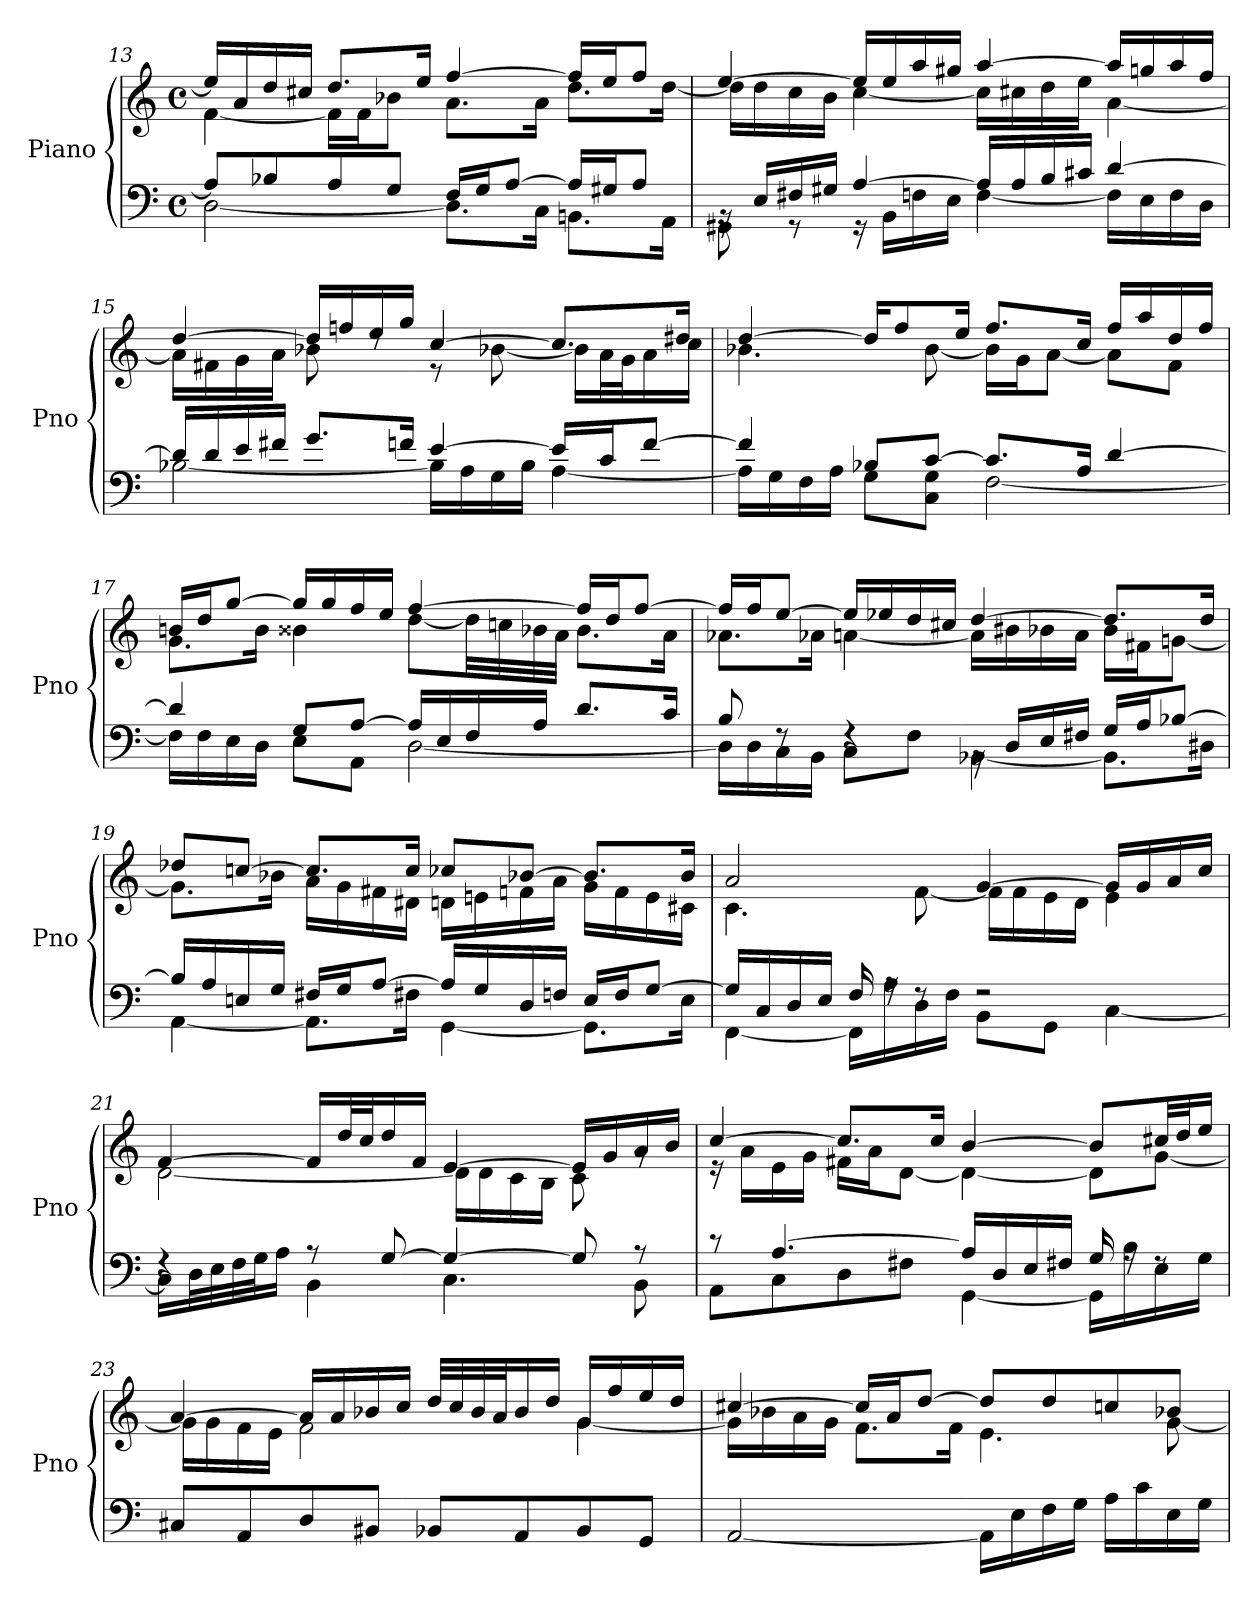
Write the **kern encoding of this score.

**kern	**kern
*part1	*part1
*staff2	*staff1
*I"Piano	*
*I'Pno	*
*clefF4	*clefG2
*k[]	*k[]
*M4/4	*M4/4
*met(c)	*met(c)
=13	=13
*^	*^
8A/L]	[2D\	16ee/LL]	[4f\
.	.	16a/	.
8B-X/	.	16dd/	.
.	.	16cc#X/JJ	.
8A/	.	8.dd/L	16f\LL]
.	.	.	16f\J
8G/J	.	.	8b-X\J
.	.	16ee/Jk	.
16F/LL	8.D\L]	[4ff/	8.a\L
16G/J	.	.	.
[8A/J	.	.	.
.	16C\Jk	.	16a\Jk
16A/LL]	8.BBn\L	16ff/LL]	8.dd\L
16G#X/J	.	16ee/J	.
8A/J	.	8ff/J	.
.	16AA\Jk	.	[16dd\Jk
!!LO:LB:g=z	!!
=14	=14	=14	=14
16rBB	8GG#X\	[4ee/	16dd\LL]
16E/LL	.	.	16dd\
16F#X/	8r	.	16cc\
16G#X/JJ	.	.	16b\JJ
[4A/	16r	16ee/LL]	[4cc\
.	16BB\LL	16ee/	.
.	16Fn\	16aa/	.
.	16E\JJ	16gg#X/JJ	.
16A/LL]	[4F\	[4aa/	16cc\LL]
16A/	.	.	16cc#X\
16B/	.	.	16dd\
16c#X/JJ	.	.	16ee\JJ
[4d/	16F\LL]	16aa/LL]	[4a\
.	16E\	16ggn/	.
.	16F\	16aa/	.
.	16D\JJ	16ff/JJ	.
=15	=15	=15	=15
16d/LL]	[2B-X\	[4dd/	16a\LL]
16d/	.	.	16f#X\
16e/	.	.	16g\
16f#X/JJ	.	.	16a\JJ
8.g/L	.	16dd/LL]	8b-X\
.	.	16ffn/	.
.	.	16ee/	8rdd
16fn/Jk	.	16gg/JJ	.
[4e/	16B-\LL]	[4cc/	8r
.	16A\	.	.
.	16G\	.	[8b-X\
.	16B-\JJ	.	.
16e/LL]	[4A\	8.cc/L]	16b-\LL]
16c/J	.	.	32a\L
.	.	.	32g\J
[8f/J	.	.	16a\
.	.	16dd#Xi/Jk	16cc\JJ
!!LO:LB:g=z	!!
=16	=16	=16	=16
4f/]	16A\LL]	[4dd/	4.b-X\
.	16G\	.	.
.	16F\	.	.
.	16A\JJ	.	.
8B-X/L	8G\L	16dd/KL]	.
.	.	8ff/	.
[8c/J	8C\ 8G\J	.	[8b-\
.	.	16ee/Jk	.
8.c/L]	[2F\	8.ff/L	16b-\LL]
.	.	.	16g\J
.	.	.	[8a\J
16A/Jk	.	16cc/Jk	.
[4d/	.	16ff/LL	8a\L]
.	.	16aa/	.
.	.	16dd/	8f\J
.	.	16ff/JJ	.
=17	=17	=17	=17
4d/]	16F\LL]	16bn/LL	8.g\L
.	16F\	16dd/J	.
.	16E\	[8gg/J	.
.	16D\JJ	.	16b\Jk
8G/L	8E\L	16gg/LL]	4b##Xi\
.	.	16gg/	.
[8A/J	8AA\J	16ff/	.
.	.	16ee/JJ	.
16A/LL]	[2D\	[4ff/	[8dd\L
16E/	.	.	.
16F/	.	.	32dd\LL]
.	.	.	32ccn\
16A/JJ	.	.	32b-X\
.	.	.	32a\JJJ
8.d/L	.	16ff/LL]	8.b-\L
.	.	16dd/J	.
.	.	[8ff/J	.
16c/Jk	.	.	16a\Jk
!!LO:LB:g=z	!!
=18	=18	=18	=18
8B/	16D\LL]	16ff/LL]	8.a-Xi\L
.	16D\	16ff/J	.
8rF	16C\	[8ee/J	.
.	16BB\JJ	.	16a-Xi\Jk
4rF	8C\L	16ee/LL]	[4a\
.	.	16ee-X/	.
.	8F\J	16dd/	.
.	.	16cc#X/JJ	.
16rBB	[4BB-X\	[4dd/	16a\LL]
16D/LL	.	.	16b#Xi\
16E/	.	.	16b-X\
16F#X/JJ	.	.	16a\JJ
16G/LL	8.BB-\L]	8.dd/L]	16b-\LL
16A/J	.	.	16f#X\J
[8B-X/J	.	.	[8gn\J
.	16D#Xi\Jk	16dd/Jk	.
=19	=19	=19	=19
16B-/LL]	[4AA\	8dd-Xi/L	8.g\L]
16A/	.	.	.
16En/	.	[8ccn/J	.
16G/JJ	.	.	16b-X\Jk
16F#X/LL	8.AA\L]	8.cc/L]	16a\LL
16G/J	.	.	16g\
[8A/J	.	.	16f#X\
.	16F#X\Jk	16cc/Jk	16d#Xi\JJ
16A/LL]	[4GG\	8cc-Xi/L	16d\LL
16G/	.	.	16en\
16D/	.	[8b-X/J	16fn\
16Fn/JJ	.	.	16a\JJ
16E/LL	8.GG\L]	8.b-/L]	16g\LL
16F/J	.	.	16f\
[8G/J	.	.	16e\
.	16E\Jk	16b-/Jk	16c#Xi\JJ
!!LO:LB:g=z	!!
=20	=20	=20	=20
16G/LL]	[4FF\	2a/	4.c\
16C/	.	.	.
16D/	.	.	.
16E/JJ	.	.	.
16F/	16FF\LL]	.	.
16rA	16A\	.	.
8rF	16D\	.	[8f\
.	16F\JJ	.	.
2r	8BB\L	[4g/	16f\LL]
.	.	.	16f\
.	8GG\J	.	16e\
.	.	.	16d\JJ
.	[4C\	16g/LL]	4e\
.	.	16g/	.
.	.	16a/	.
.	.	16cc/JJ	.
=21	=21	=21	=21
4rF	16C\LL]	[4f/	[2d\
.	32D\L	.	.
.	32E\	.	.
.	32F\	.	.
.	32G\J	.	.
.	16A\JJ	.	.
8r	4BB\	16f/LL]	.
.	.	32dd/L	.
.	.	32cc/J	.
[8G/	.	16dd/	.
.	.	16f/JJ	.
4G/_	4.C\	[4e/	16d\LL]
.	.	.	16d\
.	.	.	16c\
.	.	.	16B\JJ
8G/]	.	16e/LL]	8c\
.	.	16g/	.
8r	8BB\	16a/	8rg
.	.	16b/JJ	.
!!LO:PB:g=z	!!
=22	=22	=22	=22
8r	8AA\L	[4cc/	16r
.	.	.	16a\LL
[4.A/	8C\	.	16e\
.	.	.	16g\JJ
.	8D\	8.cc/L]	16f#X\LL
.	.	.	16a\J
.	8F#X\J	.	[8d\J
.	.	16cc/Jk	.
16A/LL]	[4GG\	[4b/	4d\_
16D/	.	.	.
16E/	.	.	.
16F#X/JJ	.	.	.
16G/	16GG\LL]	8b/L]	8d\L]
16rA	16B\	.	.
8rF	16E\	32cc#X/LL	[8g\J
.	.	32dd/J	.
.	16G\JJ	16ee/JJ	.
*v	*v	*	*
=23	=23	=23
8C#X/L	[4a/	16g\LL]
.	.	16g\
8AA/	.	16f\
.	.	16e\JJ
8D/	16a/LL]	2f\
.	16a/	.
8BB#Xi/J	16b-X/	.
.	16cc/JJ	.
8BB-X/L	32dd/LLL	.
.	32cc/	.
.	32b-/	.
.	32a/J	.
8AA/	16b-/	.
.	16dd/JJ	.
8BB-/	16g/LL	[4g\
.	16ff/	.
8GG/J	16ee/	.
.	16dd/JJ	.
!!LO:LB:g=z	!!
=24	=24	=24
[2AA/	[4cc#X/	16g\LL]
.	.	16b-X\
.	.	16a\
.	.	16g\JJ
.	16cc#/LL]	8.f\L
.	16a/J	.
.	[8dd/J	.
.	.	16f\Jk
16AA\LL]	8dd/L]	4.e\
16E\	.	.
16F\	8dd/	.
16G\JJ	.	.
16A\LL	8ccn/	.
16c\	.	.
16E\	8b-X/J	[8g\
16G\JJ	.	.
*	*v	*v
=	=
*-	*-
